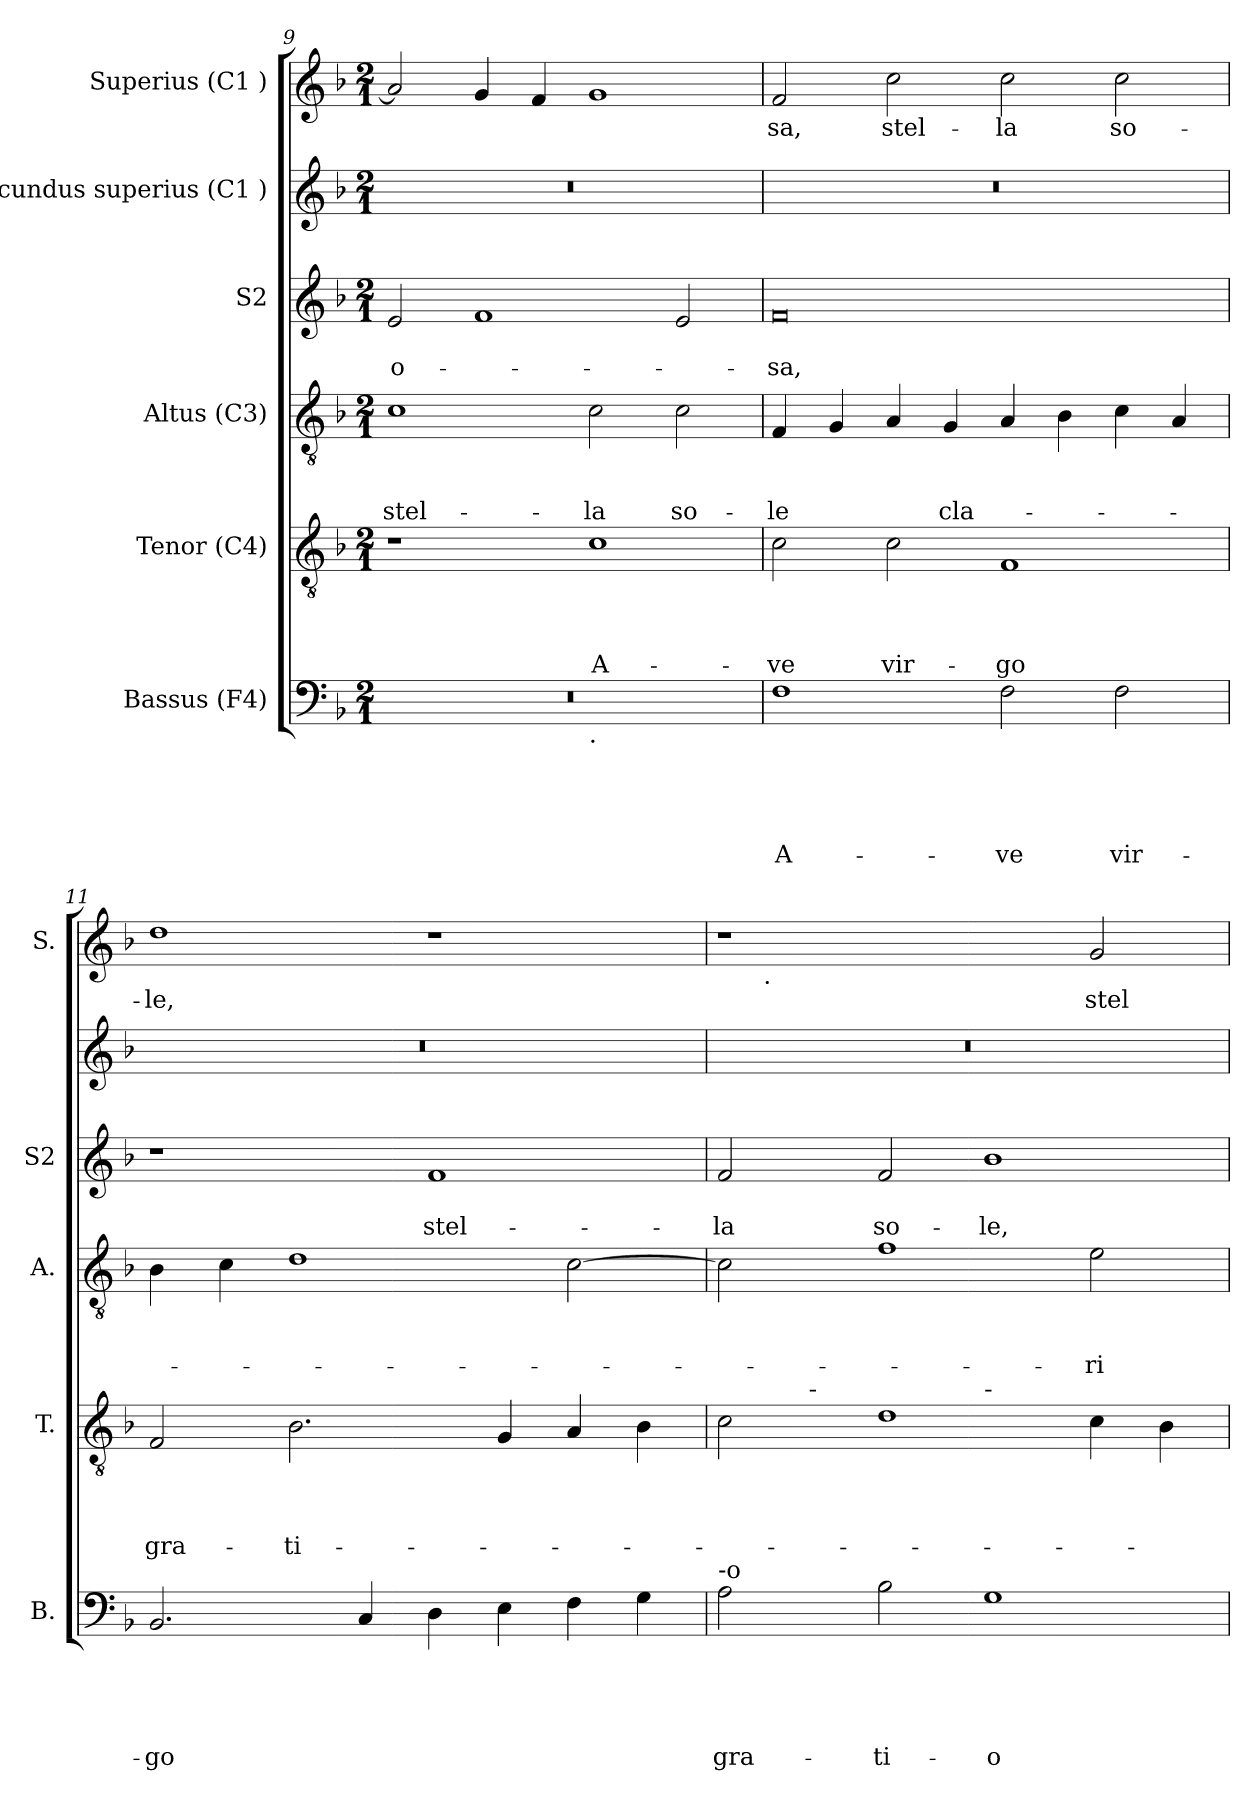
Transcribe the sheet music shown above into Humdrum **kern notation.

**kern	**text	**text	**text	**text	**text	**kern	**text	**text	**text	**text	**kern	**text	**text	**text	**kern	**text	**text	**kern	**kern	**text
*part6	*part6	*part6	*part6	*part6	*part6	*part5	*part5	*part5	*part5	*part5	*part4	*part4	*part4	*part4	*part3	*part3	*part3	*part2	*part1	*part1
*staff6	*staff6	*staff6	*staff6	*staff6	*staff6	*staff5	*staff5	*staff5	*staff5	*staff5	*staff4	*staff4	*staff4	*staff4	*staff3	*staff3	*staff3	*staff2	*staff1	*staff1
*I"Bassus (F4)	*	*	*	*	*	*I"Tenor (C4)	*	*	*	*	*I"Altus (C3)	*	*	*	*I"S2	*	*	*I"Secundus superius (C1 )	*I"Superius (C1 )	*
*I'B.	*	*	*	*	*	*I'T.	*	*	*	*	*I'A.	*	*	*	*I'S2	*	*	*	*I'S.	*
*clefF4	*	*	*	*	*	*clefGv2	*	*	*	*	*clefGv2	*	*	*	*clefG2	*	*	*clefG2	*clefG2	*
*k[b-]	*	*	*	*	*	*k[b-]	*	*	*	*	*k[b-]	*	*	*	*k[b-]	*	*	*k[b-]	*k[b-]	*
*F:	*	*	*	*	*	*F:	*	*	*	*	*F:	*	*	*	*F:	*	*	*F:	*F:	*
*M2/1	*	*	*	*	*	*M2/1	*	*	*	*	*M2/1	*	*	*	*M2/1	*	*	*M2/1	*M2/1	*
=9	=9	=9	=9	=9	=9	=9	=9	=9	=9	=9	=9	=9	=9	=9	=9	=9	=9	=9	=9	=9
!	!	!	!	!	!	!	!	!	!	!	!	!	!	!LO:LY:b	!	!	!LO:LY:b	!	!	!
*^	*	*	*	*	*	*	*	*	*	*	*	*	*	*	*	*	*	*	*	*
0r	1ryy	.	.	.	.	.	1r	.	.	.	.	1c	.	.	-stel-	2e/	.	-o-	0r	2a/]	.
.	.	.	.	.	.	.	.	.	.	.	.	.	.	.	.	1f	.	.	.	4g/	.
.	.	.	.	.	.	.	.	.	.	.	.	.	.	.	.	.	.	.	.	4f/	.
!	!LO:TX:b:t=.	!	!	!	!	!	!	!	!	!	!	!	!	!	!	!	!	!	!	!	!
!	!	!	!	!	!	!	!	!	!	!	!LO:LY:b	!	!	!	!LO:LY:b	!	!	!	!	!	!
.	1ryy	.	.	.	.	.	1c	.	.	.	A-	2c\	.	.	-la	.	.	.	.	1g	.
!	!	!	!	!	!	!	!	!	!	!	!	!	!	!	!LO:LY:b	!	!	!	!	!	!
.	.	.	.	.	.	.	.	.	.	.	.	2c\	.	.	so-	2e/	.	.	.	.	.
=10	=10	=10	=10	=10	=10	=10	=10	=10	=10	=10	=10	=10	=10	=10	=10	=10	=10	=10	=10	=10	=10
!	!	!	!	!	!	!LO:LY:b	!	!	!	!	!LO:LY:b	!	!	!	!LO:LY:b	!	!	!LO:LY:b	!	!	!LO:LY:b
*v	*v	*	*	*	*	*	*	*	*	*	*	*	*	*	*	*	*	*	*	*	*
1F	.	.	.	.	A-	2c\	.	.	.	-ve	4F/	.	.	-le	0f	.	-sa,	0r	2f/	-sa,
.	.	.	.	.	.	.	.	.	.	.	4G/	.	.	.	.	.	.	.	.	.
!	!	!	!	!	!	!	!	!	!	!LO:LY:b	!	!	!	!	!	!	!	!	!	!LO:LY:b
.	.	.	.	.	.	2c\	.	.	.	vir-	4A/	.	.	.	.	.	.	.	2cc\	stel-
!	!	!	!	!	!	!	!	!	!	!	!	!	!	!LO:LY:b	!	!	!	!	!	!
.	.	.	.	.	.	.	.	.	.	.	4G/	.	.	cla-	.	.	.	.	.	.
!	!	!	!	!	!LO:LY:b	!	!	!	!	!LO:LY:b	!	!	!	!	!	!	!	!	!	!LO:LY:b
2F\	.	.	.	.	-ve	1F	.	.	.	-go	4A/	.	.	.	.	.	.	.	2cc\	-la
.	.	.	.	.	.	.	.	.	.	.	4B-\	.	.	.	.	.	.	.	.	.
!	!	!	!	!	!LO:LY:b	!	!	!	!	!	!	!	!	!	!	!	!	!	!	!LO:LY:b
2F\	.	.	.	.	vir-	.	.	.	.	.	4c\	.	.	.	.	.	.	.	2cc\	so-
.	.	.	.	.	.	.	.	.	.	.	4A/	.	.	.	.	.	.	.	.	.
=11	=11	=11	=11	=11	=11	=11	=11	=11	=11	=11	=11	=11	=11	=11	=11	=11	=11	=11	=11	=11
!	!	!	!	!	!LO:LY:b	!	!	!	!	!LO:LY:b	!	!	!	!	!	!	!	!	!	!LO:LY:b
2.BB-/	.	.	.	.	-go	2F/	.	.	.	gra-	4B-\	.	.	.	1r	.	.	0r	1dd	-le,
.	.	.	.	.	.	.	.	.	.	.	4c\	.	.	.	.	.	.	.	.	.
!	!	!	!	!	!	!	!	!	!	!LO:LY:b	!	!	!	!	!	!	!	!	!	!
.	.	.	.	.	.	2.B-\	.	.	.	-ti-	1d	.	.	.	.	.	.	.	.	.
4C/	.	.	.	.	.	.	.	.	.	.	.	.	.	.	.	.	.	.	.	.
!	!	!	!	!	!	!	!	!	!	!	!	!	!	!	!	!	!LO:LY:b	!	!	!
4D\	.	.	.	.	.	.	.	.	.	.	.	.	.	.	1f	.	stel-	.	1r	.
4E\	.	.	.	.	.	4G/	.	.	.	.	.	.	.	.	.	.	.	.	.	.
4F\	.	.	.	.	.	4A/	.	.	.	.	[>2c\	.	.	.	.	.	.	.	.	.
4G\	.	.	.	.	.	4B-\	.	.	.	.	.	.	.	.	.	.	.	.	.	.
!!LO:PB:g=z
=12	=12	=12	=12	=12	=12	=12	=12	=12	=12	=12	=12	=12	=12	=12	=12	=12	=12	=12	=12	=12
!LO:TX:a:t=-o	!	!	!	!	!	!	!	!	!	!	!	!	!	!	!	!	!	!	!	!
!	!	!	!	!	!LO:LY:b	!	!	!	!	!	!	!	!	!	!	!	!LO:LY:b	!	!	!
*	*	*	*	*	*	*^	*	*	*	*	*	*	*	*	*	*	*	*	*^	*
*	*	*	*	*	*	*	*^	*	*	*	*	*	*	*	*	*	*	*	*	*	*	*
2A\	.	.	.	.	gra-	2c\	4ryy	1ryy	.	.	.	.	2c\]	.	.	.	2f/	.	-la	0r	1r	8ryy	.
!	!	!	!	!	!	!	!	!	!	!	!	!	!	!	!	!	!	!	!	!	!	!LO:TX:b:t=.	!
.	.	.	.	.	.	.	.	.	.	.	.	.	.	.	.	.	.	.	.	.	.	1...ryy	.
!	!	!	!	!	!	!	!LO:TX:a:t=-	!	!	!	!	!	!	!	!	!	!	!	!	!	!	!	!
.	.	.	.	.	.	.	1..ryy	.	.	.	.	.	.	.	.	.	.	.	.	.	.	.	.
!	!	!	!	!	!LO:LY:b	!	!	!	!	!	!	!	!	!	!	!	!	!	!LO:LY:b	!	!	!	!
2B-\	.	.	.	.	-ti-	1d	.	.	.	.	.	.	1f	.	.	.	2f/	.	so-	.	.	.	.
!	!	!	!	!	!	!	!	!LO:TX:a:t=-	!	!	!	!	!	!	!	!	!	!	!	!	!	!	!
!	!	!	!	!	!LO:LY:b:rj	!	!	!	!	!	!	!	!	!	!	!	!	!	!LO:LY:b	!	!	!	!
1G	.	.	.	.	-o-	.	.	1ryy	.	.	.	.	.	.	.	.	1b-	.	-le,	.	2ryy	.	.
!	!	!	!	!	!	!	!	!	!	!	!	!	!	!	!	!LO:LY:b	!	!	!	!	!	!	!LO:LY:b
.	.	.	.	.	.	4c\	.	.	.	.	.	.	2e\	.	.	-ri-	.	.	.	.	2g/	.	stel-
.	.	.	.	.	.	4B-\	.	.	.	.	.	.	.	.	.	.	.	.	.	.	.	.	.
*	*	*	*	*	*	*v	*v	*v	*	*	*	*	*	*	*	*	*	*	*	*	*v	*v	*
=	=	=	=	=	=	=	=	=	=	=	=	=	=	=	=	=	=	=	=	=
*-	*-	*-	*-	*-	*-	*-	*-	*-	*-	*-	*-	*-	*-	*-	*-	*-	*-	*-	*-	*-
